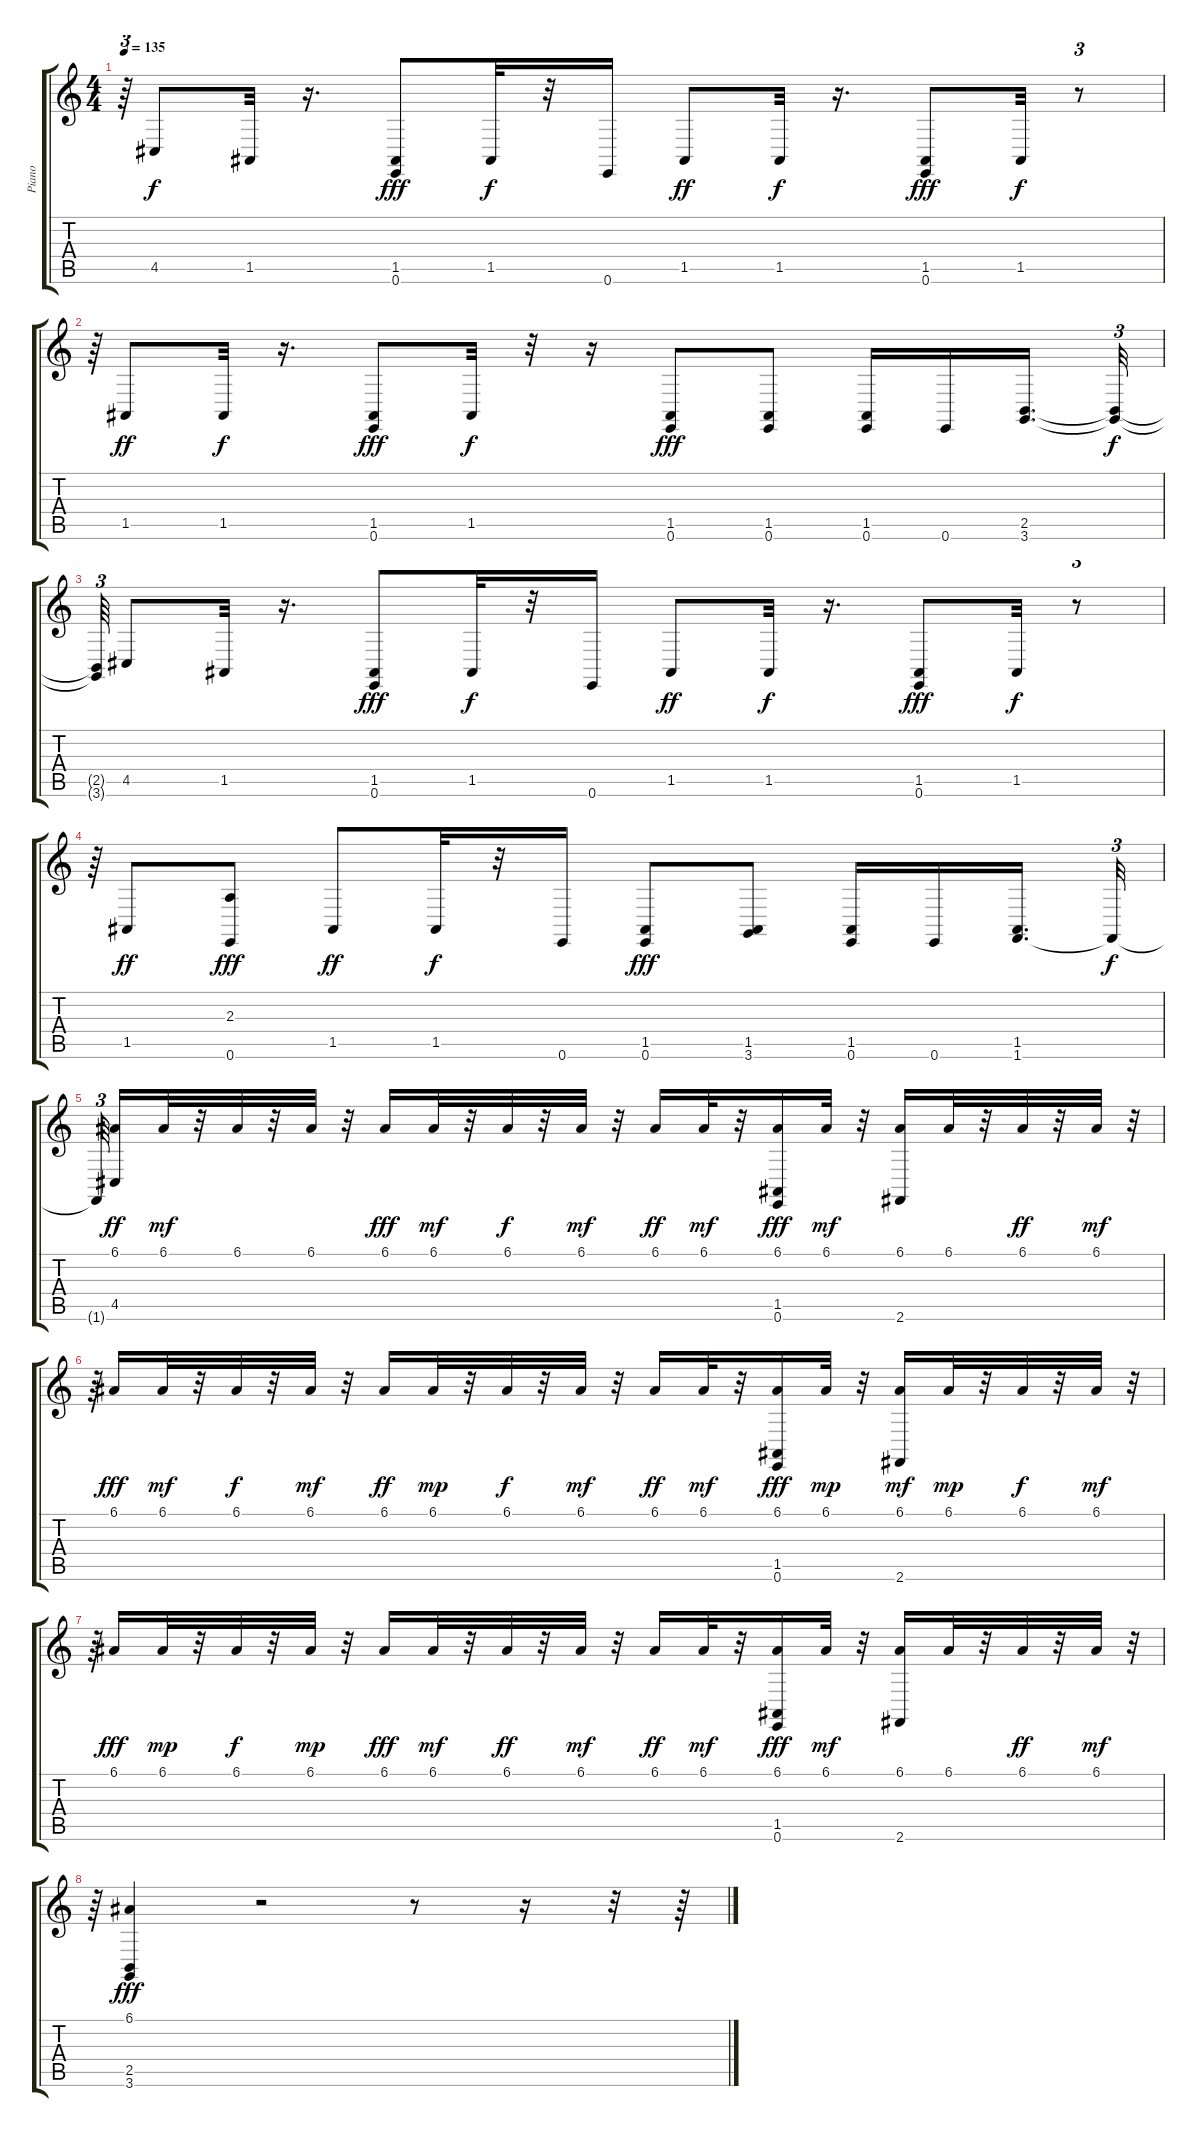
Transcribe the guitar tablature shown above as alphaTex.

\track ("Piano" "Piano") {instrument acousticgrandpiano}
\staff {score tabs}
\tuning (E4 B3 G3 D3 A2 E2) {hide}
\ts (4 4)
\tempo 135
\clef g2
\ks c
r.64{tu (3 2) dy f} 4.5.8 1.5.32 r.16{d} (1.5 0.6).8{dy fff} 1.5.32{dy f} r.32 0.6.16 1.5.8{dy ff} 1.5.32{dy f} r.16{d} (1.5 0.6).8{dy fff} 1.5.32{dy f} r.8{tu (3 2)} |
r.64{tu (3 2)} 1.5.8{dy ff} 1.5.32{dy f} r.16{d} (1.5 0.6).8{dy fff} 1.5.32{dy f} r.32 r.16 (1.5 0.6).8{dy fff} (1.5 0.6).8 (1.5 0.6).16 0.6.16 (2.5 3.6).16{d beam splitsecondary} (2.5{t} 3.6{t}).32{tu (3 2) dy f} |
(2.5{t} 3.6{t}).64{tu (3 2)} 4.5.8 1.5.32 r.16{d} (1.5 0.6).8{dy fff} 1.5.32{dy f} r.32 0.6.16 1.5.8{dy ff} 1.5.32{dy f} r.16{d} (1.5 0.6).8{dy fff} 1.5.32{dy f} r.8{tu (3 2)} |
r.64{tu (3 2)} 1.5.8{dy ff} (2.3 0.6).8{dy fff} 1.5.8{dy ff} 1.5.32{dy f} r.32 0.6.16 (1.5 0.6).8{dy fff} (1.5 3.6).8 (1.5 0.6).16 0.6.16 (1.5 1.6).16{d beam splitsecondary} 1.6{t}.32{tu (3 2) dy f} |
1.6{t}.64{tu (3 2) beam splitsecondary} (6.1 4.5).16{dy ff} 6.1.32{dy mf} r.32 6.1.32 r.32 6.1.32 r.32 6.1.16{dy fff} 6.1.32{dy mf} r.32 6.1.32{dy f} r.32 6.1.32{dy mf} r.32 6.1.16{dy ff} 6.1.32{dy mf} r.32 (6.1 1.5 0.6).16{dy fff} 6.1.32{dy mf} r.32 (6.1 2.6).16 6.1.32 r.32 6.1.32{dy ff} r.32 6.1.32{dy mf} r.32{tu (3 2)} |
r.64{tu (3 2)} 6.1.16{dy fff} 6.1.32{dy mf} r.32 6.1.32{dy f} r.32 6.1.32{dy mf} r.32 6.1.16{dy ff} 6.1.32{dy mp} r.32 6.1.32{dy f} r.32 6.1.32{dy mf} r.32 6.1.16{dy ff} 6.1.32{dy mf} r.32 (6.1 1.5 0.6).16{dy fff} 6.1.32{dy mp} r.32 (6.1 2.6).16{dy mf} 6.1.32{dy mp} r.32 6.1.32{dy f} r.32 6.1.32{dy mf} r.32{tu (3 2)} |
r.64{tu (3 2)} 6.1.16{dy fff} 6.1.32{dy mp} r.32 6.1.32{dy f} r.32 6.1.32{dy mp} r.32 6.1.16{dy fff} 6.1.32{dy mf} r.32 6.1.32{dy ff} r.32 6.1.32{dy mf} r.32 6.1.16{dy ff} 6.1.32{dy mf} r.32 (6.1 1.5 0.6).16{dy fff} 6.1.32{dy mf} r.32 (6.1 2.6).16 6.1.32 r.32 6.1.32{dy ff} r.32 6.1.32{dy mf} r.32{tu (3 2)} |
r.64{tu (3 2)} (6.1 2.5 3.6).4{dy fff} r.2 r.8 r.16 r.32 r.64
